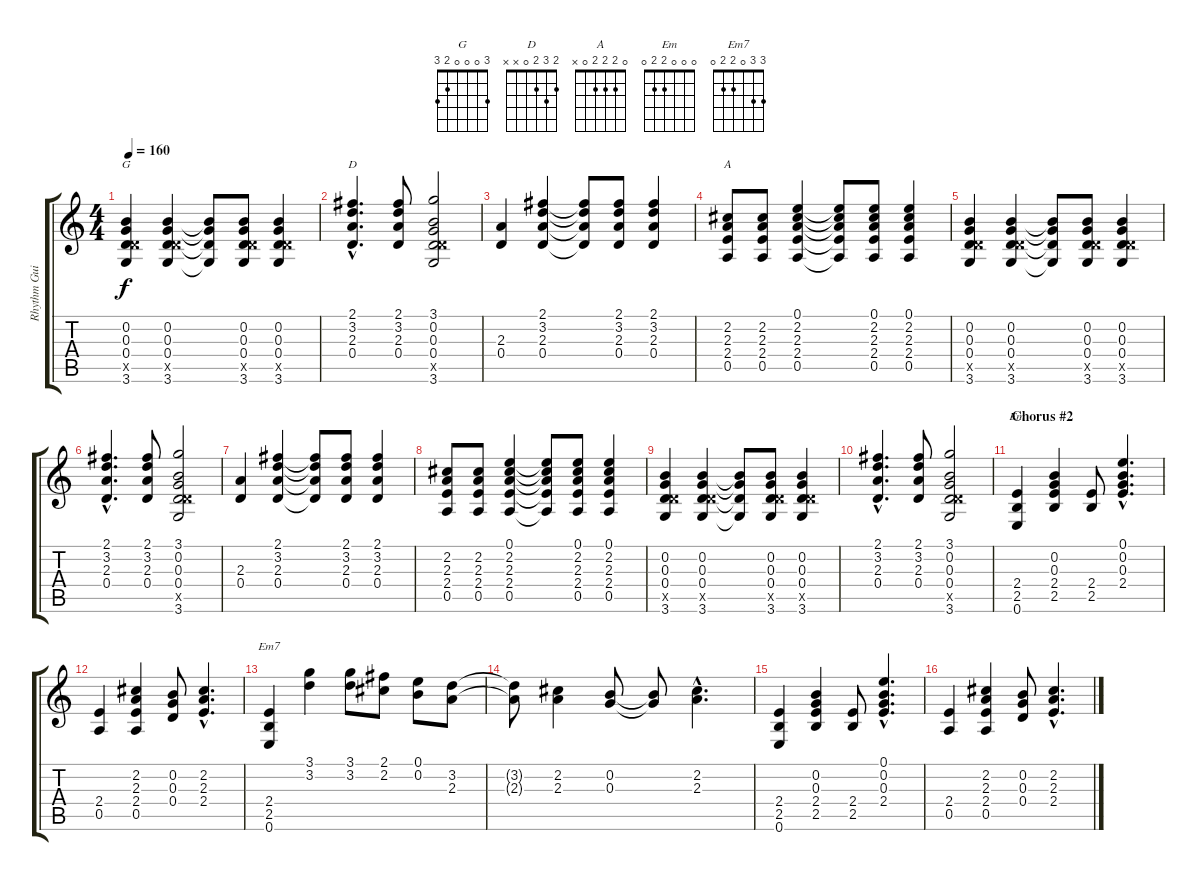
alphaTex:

\track ("Rhythm Guitar" "Rhythm Gui") {instrument electricguitarclean}
\staff {score tabs}
\tuning (E4 B3 G3 D3 A2 E2) {hide}
\chord ("G" 3 0 0 0 2 3)
\chord ("D" 2 3 2 0 x x)
\chord ("A" 0 2 2 2 0 x)
\chord ("Em" 0 0 0 2 2 0)
\chord ("Em7" 3 3 0 2 2 0)
\ts (4 4)
\tempo 160
\clef g2
\ks c
(0.2 0.3 0.4 5.5{x} 3.6).4{ch "G" dy f} (0.2 0.3 0.4 5.5{x} 3.6).4 (0.2{t} 0.3{t} 0.4{t} 3.6{t}).8 (0.2 0.3 0.4 5.5{x} 3.6).8 (0.2 0.3 0.4 5.5{x} 3.6).4 |
(2.1{hac} 3.2{hac} 2.3{hac} 0.4{hac}).4{d ch "D"} (2.1 3.2 2.3 0.4).8 (3.1 0.2 0.3 0.4 5.5{x} 3.6).2 |
(2.3 0.4).4 (2.1 3.2 2.3 0.4).4 (2.1{t} 3.2{t} 2.3{t} 0.4{t}).8 (2.1 3.2 2.3 0.4).8 (2.1 3.2 2.3 0.4).4 |
(2.2 2.3 2.4 0.5).8{ch "A"} (2.2 2.3 2.4 0.5).8 (0.1 2.2 2.3 2.4 0.5).4 (0.1{t} 2.2{t} 2.3{t} 2.4{t} 0.5{t}).8 (0.1 2.2 2.3 2.4 0.5).8 (0.1 2.2 2.3 2.4 0.5).4 |
(0.2 0.3 0.4 5.5{x} 3.6).4 (0.2 0.3 0.4 5.5{x} 3.6).4 (0.2{t} 0.3{t} 0.4{t} 3.6{t}).8 (0.2 0.3 0.4 5.5{x} 3.6).8 (0.2 0.3 0.4 5.5{x} 3.6).4 |
(2.1{hac} 3.2{hac} 2.3{hac} 0.4{hac}).4{d} (2.1 3.2 2.3 0.4).8 (3.1 0.2 0.3 0.4 5.5{x} 3.6).2 |
(2.3 0.4).4 (2.1 3.2 2.3 0.4).4 (2.1{t} 3.2{t} 2.3{t} 0.4{t}).8 (2.1 3.2 2.3 0.4).8 (2.1 3.2 2.3 0.4).4 |
(2.2 2.3 2.4 0.5).8 (2.2 2.3 2.4 0.5).8 (0.1 2.2 2.3 2.4 0.5).4 (0.1{t} 2.2{t} 2.3{t} 2.4{t} 0.5{t}).8 (0.1 2.2 2.3 2.4 0.5).8 (0.1 2.2 2.3 2.4 0.5).4 |
(0.2 0.3 0.4 5.5{x} 3.6).4 (0.2 0.3 0.4 5.5{x} 3.6).4 (0.2{t} 0.3{t} 0.4{t} 3.6{t}).8 (0.2 0.3 0.4 5.5{x} 3.6).8 (0.2 0.3 0.4 5.5{x} 3.6).4 |
(2.1{hac} 3.2{hac} 2.3{hac} 0.4{hac}).4{d} (2.1 3.2 2.3 0.4).8 (3.1 0.2 0.3 0.4 5.5{x} 3.6).2 |
\section ("" "Chorus #2")
(2.4 2.5 0.6).4{ch "Em"} (0.2 0.3 2.4 2.5).4 (2.4 2.5).8 (0.1{hac} 0.2{hac} 0.3{hac} 2.4{hac}).4{d} |
(2.4 0.5).4 (2.2 2.3 2.4 0.5).4 (0.2 0.3 0.4).8 (2.2{hac} 2.3{hac} 2.4{hac}).4{d} |
(2.4 2.5 0.6).4{ch "Em7"} (3.1 3.2).4 (3.1 3.2).8 (2.1 2.2).8 (0.1 0.2).8 (3.2 2.3).8 |
(3.2{t} 2.3{t}).8 (2.2 2.3).4 (0.2 0.3).8 (0.2{t} 0.3{t}).8 (2.2{hac} 2.3{hac}).4{d} |
(2.4 2.5 0.6).4 (0.2 0.3 2.4 2.5).4 (2.4 2.5).8 (0.1{hac} 0.2{hac} 0.3{hac} 2.4{hac}).4{d} |
(2.4 0.5).4 (2.2 2.3 2.4 0.5).4 (0.2 0.3 0.4).8 (2.2{hac} 2.3{hac} 2.4{hac}).4{d}
